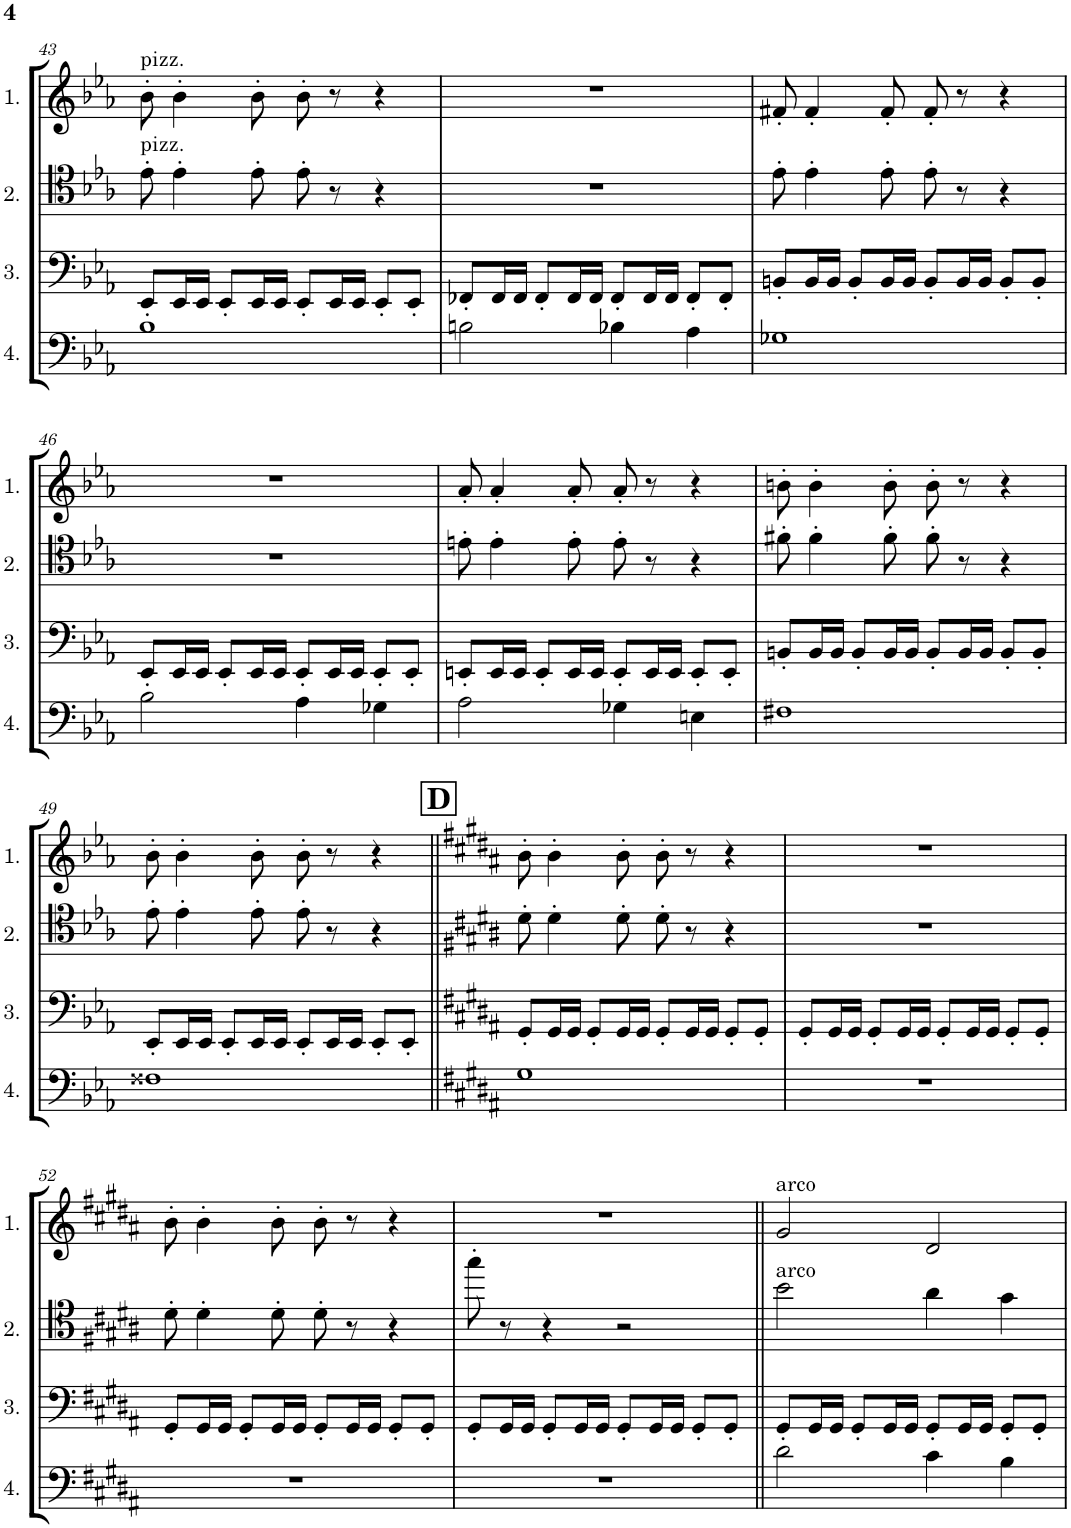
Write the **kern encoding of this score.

**kern	**kern	**kern	**kern
*part4	*part3	*part2	*part1
*staff4	*staff3	*staff2	*staff1
*I"Cello 4	*I"Cello 3	*I"Cello 2	*I"Cello 1
!!LO:PB:g=z
*clefF4	*clefF4	*clefC4	*clefG2
*k[b-e-a-]	*k[b-e-a-]	*k[b-e-a-]	*k[b-e-a-]
*M4/4	*M4/4	*M4/4	*M4/4
=43	=43	=43	=43
!	!	!	!LO:TX:a:t=pizz.
!	!	!LO:TX:a:t=pizz.	!
1B-	8EE-'/L	8e-'\	8b-'\
.	16EE-/L	4e-'\	4b-'\
.	16EE-/JJ	.	.
.	8EE-'/L	.	.
.	16EE-/L	8e-'\	8b-'\
.	16EE-/JJ	.	.
.	8EE-'/L	8e-'\	8b-'\
.	16EE-/L	8r	8r
.	16EE-/JJ	.	.
.	8EE-'/L	4r	4r
.	8EE-'/J	.	.
=44	=44	=44	=44
2Bn\	8FF-X'/L	1r	1r
.	16FF-/L	.	.
.	16FF-/JJ	.	.
.	8FF-'/L	.	.
.	16FF-/L	.	.
.	16FF-/JJ	.	.
4B-X\	8FF-'/L	.	.
.	16FF-/L	.	.
.	16FF-/JJ	.	.
4A-\	8FF-'/L	.	.
.	8FF-'/J	.	.
=45	=45	=45	=45
1G-X	8BBn'/L	8e-'\	8f#X'/
.	16BB/L	4e-'\	4f#'/
.	16BB/JJ	.	.
.	8BB'/L	.	.
.	16BB/L	8e-'\	8f#'/
.	16BB/JJ	.	.
.	8BB'/L	8e-'\	8f#'/
.	16BB/L	8r	8r
.	16BB/JJ	.	.
.	8BB'/L	4r	4r
.	8BB'/J	.	.
!!LO:LB:g=z
=46	=46	=46	=46
2B-\	8EE-'/L	1r	1r
.	16EE-/L	.	.
.	16EE-/JJ	.	.
.	8EE-'/L	.	.
.	16EE-/L	.	.
.	16EE-/JJ	.	.
4A-\	8EE-'/L	.	.
.	16EE-/L	.	.
.	16EE-/JJ	.	.
4G-X\	8EE-'/L	.	.
.	8EE-'/J	.	.
=47	=47	=47	=47
2A-\	8EEn'/L	8en'\	8a-'/
.	16EE/L	4e'\	4a-'/
.	16EE/JJ	.	.
.	8EE'/L	.	.
.	16EE/L	8e'\	8a-'/
.	16EE/JJ	.	.
4G-X\	8EE'/L	8e'\	8a-'/
.	16EE/L	8r	8r
.	16EE/JJ	.	.
4En\	8EE'/L	4r	4r
.	8EE'/J	.	.
=48	=48	=48	=48
1F#X	8BBn'/L	8f#X'\	8bn'\
.	16BB/L	4f#'\	4b'\
.	16BB/JJ	.	.
.	8BB'/L	.	.
.	16BB/L	8f#'\	8b'\
.	16BB/JJ	.	.
.	8BB'/L	8f#'\	8b'\
.	16BB/L	8r	8r
.	16BB/JJ	.	.
.	8BB'/L	4r	4r
.	8BB'/J	.	.
!!LO:LB:g=z
=49	=49	=49	=49
1F##X	8EE-'/L	8e-'\	8b-'\
.	16EE-/L	4e-'\	4b-'\
.	16EE-/JJ	.	.
.	8EE-'/L	.	.
.	16EE-/L	8e-'\	8b-'\
.	16EE-/JJ	.	.
.	8EE-'/L	8e-'\	8b-'\
.	16EE-/L	8r	8r
.	16EE-/JJ	.	.
.	8EE-'/L	4r	4r
.	8EE-'/J	.	.
!!LO:REH:place=s1:a:B:cj:fs=14:t=D
=50||	=50||	=50||	=50||
*k[f#c#g#d#a#]	*k[f#c#g#d#a#]	*k[f#c#g#d#a#]	*k[f#c#g#d#a#]
1G#	8GG#'/L	8d#'\	8b'\
.	16GG#/L	4d#'\	4b'\
.	16GG#/JJ	.	.
.	8GG#'/L	.	.
.	16GG#/L	8d#'\	8b'\
.	16GG#/JJ	.	.
.	8GG#'/L	8d#'\	8b'\
.	16GG#/L	8r	8r
.	16GG#/JJ	.	.
.	8GG#'/L	4r	4r
.	8GG#'/J	.	.
=51	=51	=51	=51
1r	8GG#'/L	1r	1r
.	16GG#/L	.	.
.	16GG#/JJ	.	.
.	8GG#'/L	.	.
.	16GG#/L	.	.
.	16GG#/JJ	.	.
.	8GG#'/L	.	.
.	16GG#/L	.	.
.	16GG#/JJ	.	.
.	8GG#'/L	.	.
.	8GG#'/J	.	.
!!LO:LB:g=z
=52	=52	=52	=52
1r	8GG#'/L	8d#'\	8b'\
.	16GG#/L	4d#'\	4b'\
.	16GG#/JJ	.	.
.	8GG#'/L	.	.
.	16GG#/L	8d#'\	8b'\
.	16GG#/JJ	.	.
.	8GG#'/L	8d#'\	8b'\
.	16GG#/L	8r	8r
.	16GG#/JJ	.	.
.	8GG#'/L	4r	4r
.	8GG#'/J	.	.
=53	=53	=53	=53
1r	8GG#'/L	8gg#'\	1r
.	16GG#/L	8r	.
.	16GG#/JJ	.	.
.	8GG#'/L	4r	.
.	16GG#/L	.	.
.	16GG#/JJ	.	.
.	8GG#'/L	2r	.
.	16GG#/L	.	.
.	16GG#/JJ	.	.
.	8GG#'/L	.	.
.	8GG#'/J	.	.
=54||	=54||	=54||	=54||
!	!	!	!LO:TX:a:t=arco
!	!	!LO:TX:a:t=arco	!
2d#\	8GG#'/L	2b\	2g#/
.	16GG#/L	.	.
.	16GG#/JJ	.	.
.	8GG#'/L	.	.
.	16GG#/L	.	.
.	16GG#/JJ	.	.
4c#\	8GG#'/L	4a#\	2d#/
.	16GG#/L	.	.
.	16GG#/JJ	.	.
4B\	8GG#'/L	4g#\	.
.	8GG#'/J	.	.
=	=	=	=
*-	*-	*-	*-
